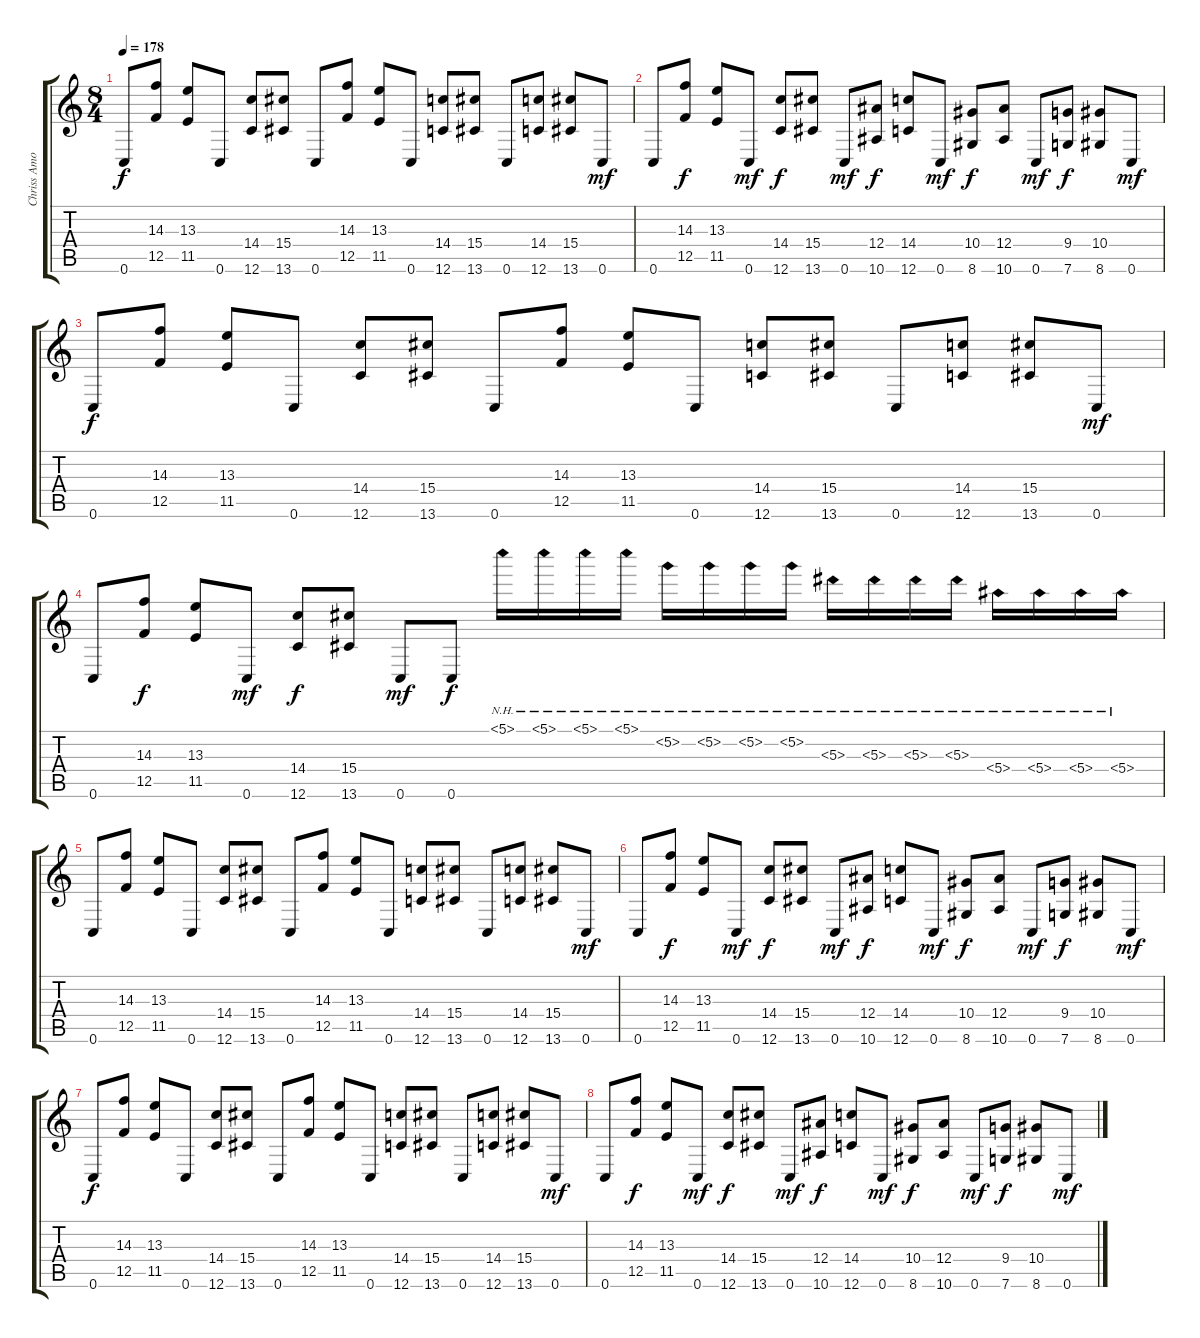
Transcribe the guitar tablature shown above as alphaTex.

\track ("Chriss Amott" "Chriss Amo") {instrument distortionguitar}
\staff {score tabs}
\tuning (C4 G3 Eb3 Bb2 F2 C2) {hide}
\ts (8 4)
\tempo 178
\clef g2
\ks c
0.6.8{dy f} (14.3 12.5).8 (13.3 11.5).8 0.6.8 (14.4 12.6).8 (15.4 13.6).8 0.6.8 (14.3 12.5).8 (13.3 11.5).8 0.6.8 (14.4 12.6).8 (15.4 13.6).8 0.6.8 (14.4 12.6).8 (15.4 13.6).8 0.6.8{dy mf} |
0.6.8 (14.3 12.5).8{dy f} (13.3 11.5).8 0.6.8{dy mf} (14.4 12.6).8{dy f} (15.4 13.6).8 0.6.8{dy mf} (12.4 10.6).8{dy f} (14.4 12.6).8 0.6.8{dy mf} (10.4 8.6).8{dy f} (12.4 10.6).8 0.6.8{dy mf} (9.4 7.6).8{dy f} (10.4 8.6).8 0.6.8{dy mf} |
0.6.8{dy f} (14.3 12.5).8 (13.3 11.5).8 0.6.8 (14.4 12.6).8 (15.4 13.6).8 0.6.8 (14.3 12.5).8 (13.3 11.5).8 0.6.8 (14.4 12.6).8 (15.4 13.6).8 0.6.8 (14.4 12.6).8 (15.4 13.6).8 0.6.8{dy mf} |
0.6.8 (14.3 12.5).8{dy f} (13.3 11.5).8 0.6.8{dy mf} (14.4 12.6).8{dy f} (15.4 13.6).8 0.6.8{dy mf} 0.6.8{dy f} 5.1{nh}.16 5.1{nh}.16 5.1{nh}.16 5.1{nh}.16 5.2{nh}.16 5.2{nh}.16 5.2{nh}.16 5.2{nh}.16 5.3{nh}.16 5.3{nh}.16 5.3{nh}.16 5.3{nh}.16 5.4{nh}.16 5.4{nh}.16 5.4{nh}.16 5.4{nh}.16 |
0.6.8 (14.3 12.5).8 (13.3 11.5).8 0.6.8 (14.4 12.6).8 (15.4 13.6).8 0.6.8 (14.3 12.5).8 (13.3 11.5).8 0.6.8 (14.4 12.6).8 (15.4 13.6).8 0.6.8 (14.4 12.6).8 (15.4 13.6).8 0.6.8{dy mf} |
0.6.8 (14.3 12.5).8{dy f} (13.3 11.5).8 0.6.8{dy mf} (14.4 12.6).8{dy f} (15.4 13.6).8 0.6.8{dy mf} (12.4 10.6).8{dy f} (14.4 12.6).8 0.6.8{dy mf} (10.4 8.6).8{dy f} (12.4 10.6).8 0.6.8{dy mf} (9.4 7.6).8{dy f} (10.4 8.6).8 0.6.8{dy mf} |
0.6.8{dy f} (14.3 12.5).8 (13.3 11.5).8 0.6.8 (14.4 12.6).8 (15.4 13.6).8 0.6.8 (14.3 12.5).8 (13.3 11.5).8 0.6.8 (14.4 12.6).8 (15.4 13.6).8 0.6.8 (14.4 12.6).8 (15.4 13.6).8 0.6.8{dy mf} |
0.6.8 (14.3 12.5).8{dy f} (13.3 11.5).8 0.6.8{dy mf} (14.4 12.6).8{dy f} (15.4 13.6).8 0.6.8{dy mf} (12.4 10.6).8{dy f} (14.4 12.6).8 0.6.8{dy mf} (10.4 8.6).8{dy f} (12.4 10.6).8 0.6.8{dy mf} (9.4 7.6).8{dy f} (10.4 8.6).8 0.6.8{dy mf}
